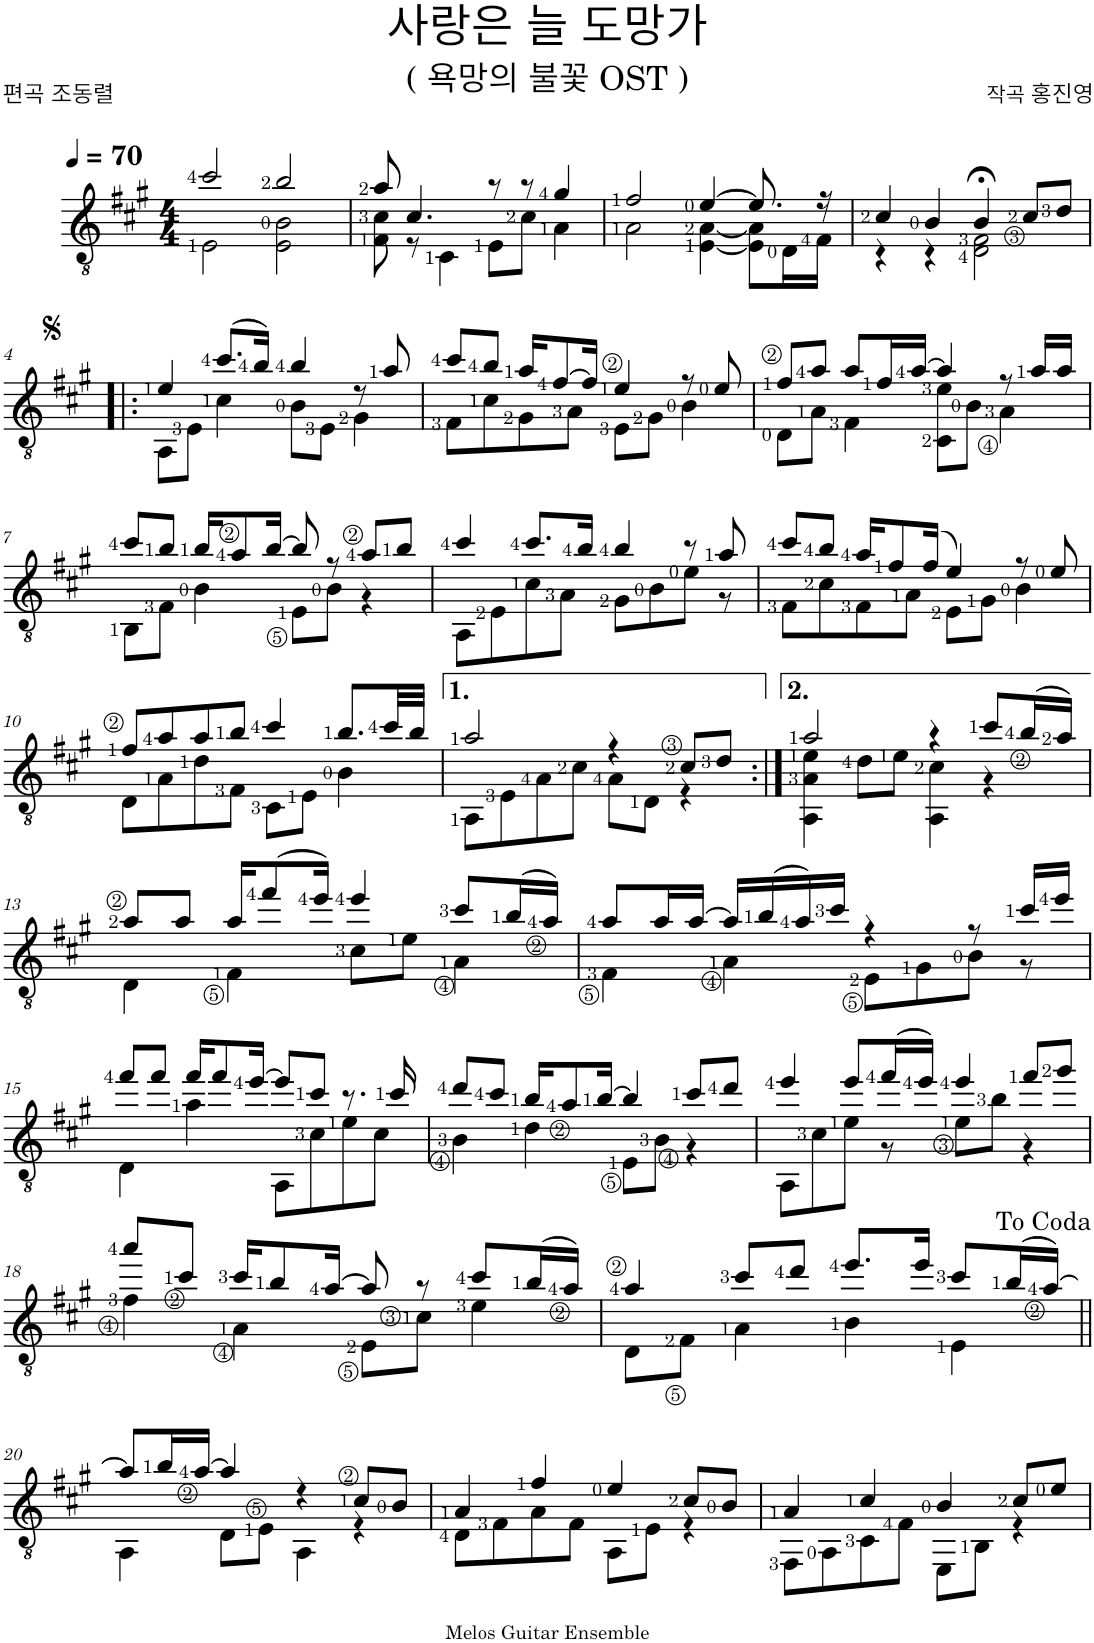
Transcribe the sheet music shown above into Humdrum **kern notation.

**kern
*part1
*staff1
*I"클래식 기타
*clefGv2
*k[f#c#g#]
*M4/4
*MM70
=1
*^
2cc#/	2E\
2b/	2E\ 2B\
=2	=2
8a/	8F#\ 8c#\
4.c#/	8r
.	4C#\
8r	8E\L
8r	8c#\J
4g#/	4A\
=3	=3
2f#/	2A\
[4e/	[4E\ [4A\
8.e/]	8E\] 8A\]L
.	16D\L
16r	16F#\JJ
=3X1	=3X1
4c#/	4r
4B/	4r
4B;</	2D\ 2F#\
8c#/L	.
8d/J	.
!!LO:LB:g=z	!!
=4!|:	=4!|:
4e/	8AA\L
.	8E\J
(8.cc#/L	4c#\
16b/Jk)	.
4b/	8B\L
.	8E\J
8r	4G#\
8a/	.
=5	=5
8cc#/L	8F#\L
8b/J	8c#\
16a/KL	8G#\
[8f#/	.
.	8A\J
16f#/Jk]	.
4e/	8E\L
.	8G#\J
8r	4B\
8e/	.
=6	=6
8f#/L	8D\L
8a/J	8A\J
8a/L	4F#\
16f#/L	.
[16a/JJ	.
4a/]	8C#\ 8e\L
.	8B\J
8r	4A\
16a/LL	.
16a/JJ	.
!!LO:LB:g=z	!!
=7	=7
8cc#/L	8BB\L
8b/J	8F#\J
16b/KL	4B\
8a/	.
[16b/Jk	.
8b/]	8E\L
8r	8B\J
8a/L	4r
8b/J	.
=8	=8
4cc#/	8AA\L
.	8E\
8.cc#/L	8c#\
.	8A\J
16b/Jk	.
4b/	8G#\L
.	8B\
8r	8e\J
8a/	8r
=9	=9
8cc#/L	8F#\L
8b/J	8c#\
16a/KL	8F#\
8f#/	.
.	8A\J
(16f#/Jk	.
4e/)	8E\L
.	8G#\J
8r	4B\
8e/	.
!!LO:LB:g=z	!!
=10	=10
8f#/L	8D\L
8a/	8A\
8a/	8d\
8b/J	8F#\J
4cc#/	8C#\L
.	8E\J
8.b/L	4B\
32cc#/LL	.
32b/JJJ	.
=11	=11
2a/	8AA\L
.	8E\
.	8A\
.	8c#\J
4r	8A\L
.	8D\J
8c#/L	4r
8d/J	.
=12:|!	=12:|!
2a/	4AA\ 4A\ 4e\
.	8d\L
.	8e\J
4r	4AA\ 4c#\
8cc#/L	4r
(16b/L	.
16a/JJ)	.
!!LO:LB:g=z	!!
=13	=13
8a/L	4D\
8a/J	.
16a/KL	4F#\
(8ff#/	.
16ee/Jk)	.
4ee/	8c#\L
.	8e\J
8cc#/L	4A\
(16b/L	.
16a/JJ)	.
=14	=14
8a/L	4F#\
16a/L	.
[16a/JJ	.
16a/LL]	4A\
(16b/	.
16a/)	.
16cc#/JJ	.
4r	8E\L
.	8G#\
8r	8B\J
16cc#/LL	8r
16ee/JJ	.
!!LO:LB:g=z	!!
=15	=15
8ff#/L	4D\
8ff#/J	.
16ff#/KL	4a\
8ff#/	.
[16ee/Jk	.
8ee/L]	8AA\L
8cc#/J	8c#\
8.r	8e\
.	8c#\J
16cc#/	.
=16	=16
8dd/L	4B\
8cc#/J	.
16b/KL	4d\
8a/	.
[16b/Jk	.
4b/]	8E\L
.	8B\J
8cc#/L	4r
8dd/J	.
=17	=17
4ee/	8AA\L
.	8c#\
8ee/L	8e\J
(16ff#/L	8r
16ee/JJ)	.
4ee/	8e\L
.	8b\J
8ff#/L	4r
8gg#/J	.
!!LO:LB:g=z	!!
=18	=18
8aa/L	4f#\
8cc#/J	.
16cc#/KL	4A\
8b/	.
[16a/Jk	.
8a/]	8E\L
8r	8c#\J
8cc#/L	4e\
(16b/L	.
16a/JJ)	.
=19	=19
4a/	8D\L
.	8F#\J
8cc#/L	4A\
8dd/J	.
8.ee/L	4B\
16ee/Jk	.
8cc#/L	4E\
(16b/L	.
[16a/JJ)	.
!!LO:LB:g=z	!!
=20||	=20||
8a/L]	4AA\
16b/L	.
[16a/JJ	.
4a/]	8D\L
.	8E\J
4r	4AA\
8c#/L	4r
8B/J	.
=21	=21
4A/	8D\L
.	8F#\
4f#/	8A\
.	8F#\J
4e/	8AA\L
.	8E\J
8c#/L	4r
8B/J	.
=22	=22
4A/	8FF#\L
.	8AA\
4c#/	8C#\
.	8F#\J
4B/	8EE\L
.	8BB\J
8c#/L	4r
8e/J	.
*v	*v
=
*-
